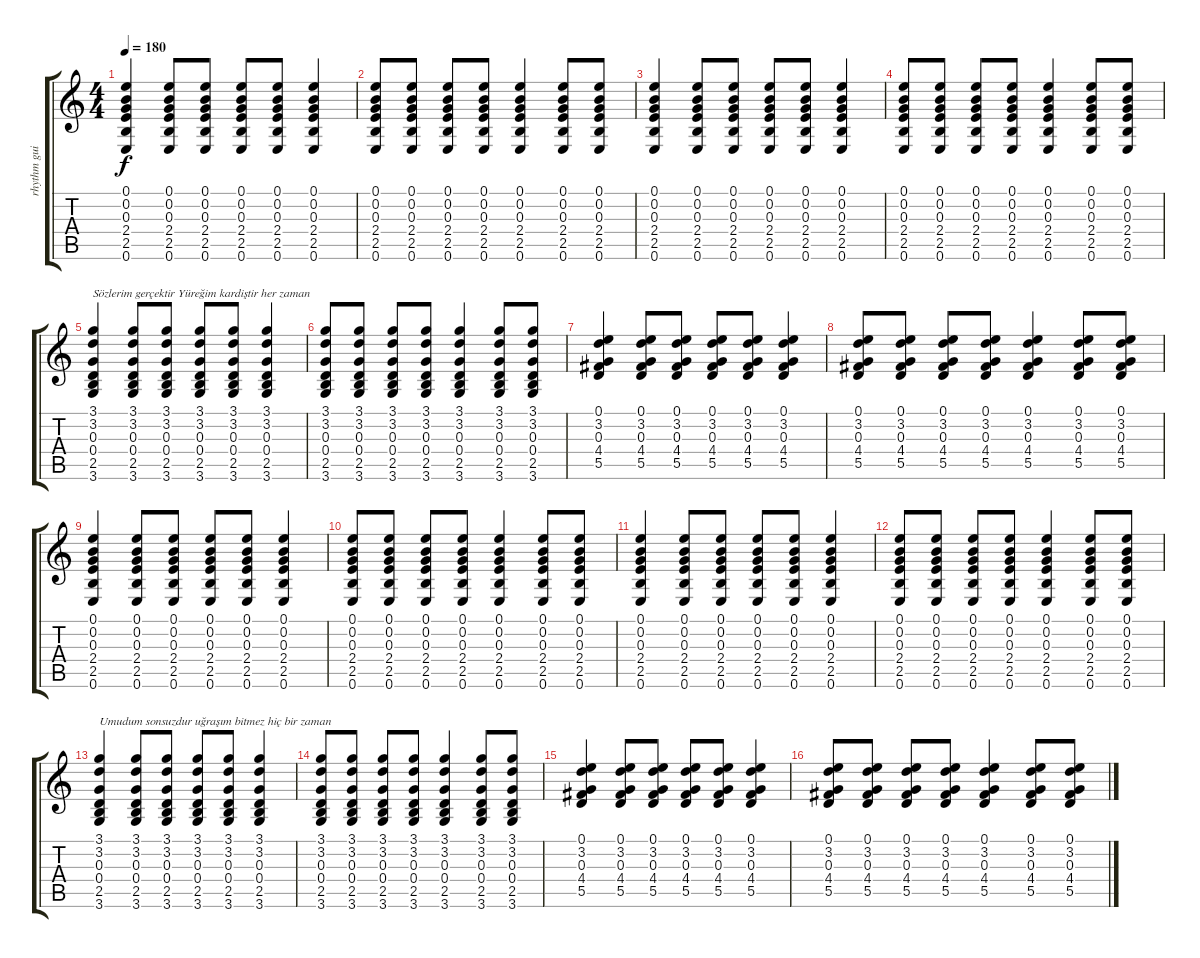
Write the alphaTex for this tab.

\track ("rhythm guitarre" "rhythm gui") {instrument acousticguitarnylon}
\staff {score tabs}
\tuning (E4 B3 G3 D3 A2 E2) {hide}
\ts (4 4)
\tempo 180
\clef g2
\ks c
(0.1 0.2 0.3 2.4 2.5 0.6).4{dy f} (0.1 0.2 0.3 2.4 2.5 0.6).8 (0.1 0.2 0.3 2.4 2.5 0.6).8 (0.1 0.2 0.3 2.4 2.5 0.6).8 (0.1 0.2 0.3 2.4 2.5 0.6).8 (0.1 0.2 0.3 2.4 2.5 0.6).4 |
(0.1 0.2 0.3 2.4 2.5 0.6).8 (0.1 0.2 0.3 2.4 2.5 0.6).8 (0.1 0.2 0.3 2.4 2.5 0.6).8 (0.1 0.2 0.3 2.4 2.5 0.6).8 (0.1 0.2 0.3 2.4 2.5 0.6).4 (0.1 0.2 0.3 2.4 2.5 0.6).8 (0.1 0.2 0.3 2.4 2.5 0.6).8 |
(0.1 0.2 0.3 2.4 2.5 0.6).4 (0.1 0.2 0.3 2.4 2.5 0.6).8 (0.1 0.2 0.3 2.4 2.5 0.6).8 (0.1 0.2 0.3 2.4 2.5 0.6).8 (0.1 0.2 0.3 2.4 2.5 0.6).8 (0.1 0.2 0.3 2.4 2.5 0.6).4 |
(0.1 0.2 0.3 2.4 2.5 0.6).8 (0.1 0.2 0.3 2.4 2.5 0.6).8 (0.1 0.2 0.3 2.4 2.5 0.6).8 (0.1 0.2 0.3 2.4 2.5 0.6).8 (0.1 0.2 0.3 2.4 2.5 0.6).4 (0.1 0.2 0.3 2.4 2.5 0.6).8 (0.1 0.2 0.3 2.4 2.5 0.6).8 |
(3.1 3.2 0.3 0.4 2.5 3.6).4{txt "Sözlerim gerçektir Yüreğim kardiştir her zaman"} (3.1 3.2 0.3 0.4 2.5 3.6).8 (3.1 3.2 0.3 0.4 2.5 3.6).8 (3.1 3.2 0.3 0.4 2.5 3.6).8 (3.1 3.2 0.3 0.4 2.5 3.6).8 (3.1 3.2 0.3 0.4 2.5 3.6).4 |
(3.1 3.2 0.3 0.4 2.5 3.6).8 (3.1 3.2 0.3 0.4 2.5 3.6).8 (3.1 3.2 0.3 0.4 2.5 3.6).8 (3.1 3.2 0.3 0.4 2.5 3.6).8 (3.1 3.2 0.3 0.4 2.5 3.6).4 (3.1 3.2 0.3 0.4 2.5 3.6).8 (3.1 3.2 0.3 0.4 2.5 3.6).8 |
(0.1 3.2 0.3 4.4 5.5).4 (0.1 3.2 0.3 4.4 5.5).8 (0.1 3.2 0.3 4.4 5.5).8 (0.1 3.2 0.3 4.4 5.5).8 (0.1 3.2 0.3 4.4 5.5).8 (0.1 3.2 0.3 4.4 5.5).4 |
(0.1 3.2 0.3 4.4 5.5).8 (0.1 3.2 0.3 4.4 5.5).8 (0.1 3.2 0.3 4.4 5.5).8 (0.1 3.2 0.3 4.4 5.5).8 (0.1 3.2 0.3 4.4 5.5).4 (0.1 3.2 0.3 4.4 5.5).8 (0.1 3.2 0.3 4.4 5.5).8 |
(0.1 0.2 0.3 2.4 2.5 0.6).4 (0.1 0.2 0.3 2.4 2.5 0.6).8 (0.1 0.2 0.3 2.4 2.5 0.6).8 (0.1 0.2 0.3 2.4 2.5 0.6).8 (0.1 0.2 0.3 2.4 2.5 0.6).8 (0.1 0.2 0.3 2.4 2.5 0.6).4 |
(0.1 0.2 0.3 2.4 2.5 0.6).8 (0.1 0.2 0.3 2.4 2.5 0.6).8 (0.1 0.2 0.3 2.4 2.5 0.6).8 (0.1 0.2 0.3 2.4 2.5 0.6).8 (0.1 0.2 0.3 2.4 2.5 0.6).4 (0.1 0.2 0.3 2.4 2.5 0.6).8 (0.1 0.2 0.3 2.4 2.5 0.6).8 |
(0.1 0.2 0.3 2.4 2.5 0.6).4 (0.1 0.2 0.3 2.4 2.5 0.6).8 (0.1 0.2 0.3 2.4 2.5 0.6).8 (0.1 0.2 0.3 2.4 2.5 0.6).8 (0.1 0.2 0.3 2.4 2.5 0.6).8 (0.1 0.2 0.3 2.4 2.5 0.6).4 |
(0.1 0.2 0.3 2.4 2.5 0.6).8 (0.1 0.2 0.3 2.4 2.5 0.6).8 (0.1 0.2 0.3 2.4 2.5 0.6).8 (0.1 0.2 0.3 2.4 2.5 0.6).8 (0.1 0.2 0.3 2.4 2.5 0.6).4 (0.1 0.2 0.3 2.4 2.5 0.6).8 (0.1 0.2 0.3 2.4 2.5 0.6).8 |
(3.1 3.2 0.3 0.4 2.5 3.6).4{txt "Umudum sonsuzdur uğraşım bitmez hiç bir zaman"} (3.1 3.2 0.3 0.4 2.5 3.6).8 (3.1 3.2 0.3 0.4 2.5 3.6).8 (3.1 3.2 0.3 0.4 2.5 3.6).8 (3.1 3.2 0.3 0.4 2.5 3.6).8 (3.1 3.2 0.3 0.4 2.5 3.6).4 |
(3.1 3.2 0.3 0.4 2.5 3.6).8 (3.1 3.2 0.3 0.4 2.5 3.6).8 (3.1 3.2 0.3 0.4 2.5 3.6).8 (3.1 3.2 0.3 0.4 2.5 3.6).8 (3.1 3.2 0.3 0.4 2.5 3.6).4 (3.1 3.2 0.3 0.4 2.5 3.6).8 (3.1 3.2 0.3 0.4 2.5 3.6).8 |
(0.1 3.2 0.3 4.4 5.5).4 (0.1 3.2 0.3 4.4 5.5).8 (0.1 3.2 0.3 4.4 5.5).8 (0.1 3.2 0.3 4.4 5.5).8 (0.1 3.2 0.3 4.4 5.5).8 (0.1 3.2 0.3 4.4 5.5).4 |
(0.1 3.2 0.3 4.4 5.5).8 (0.1 3.2 0.3 4.4 5.5).8 (0.1 3.2 0.3 4.4 5.5).8 (0.1 3.2 0.3 4.4 5.5).8 (0.1 3.2 0.3 4.4 5.5).4 (0.1 3.2 0.3 4.4 5.5).8 (0.1 3.2 0.3 4.4 5.5).8
